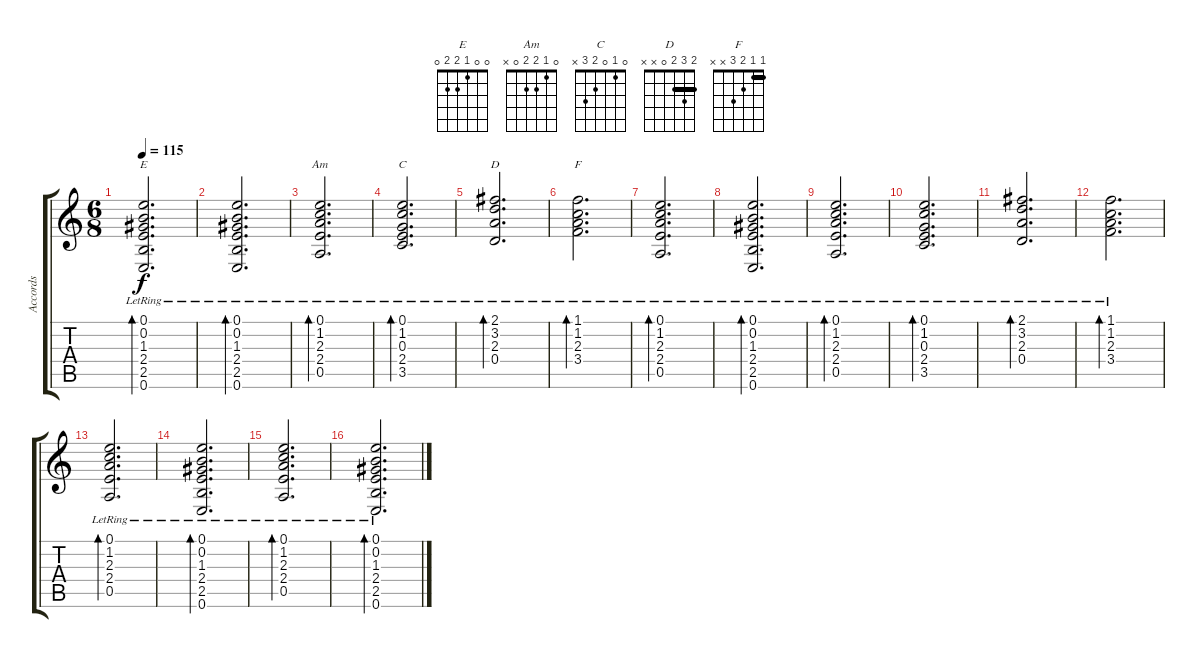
\track ("Accords" "Accords") {instrument acousticguitarnylon}
\staff {score tabs}
\tuning (E4 B3 G3 D3 A2 E2) {hide}
\chord ("E" 0 0 1 2 2 0)
\chord ("Am" 0 1 2 2 0 x)
\chord ("C" 0 1 0 2 3 x)
\chord ("D" 2 3 2 0 x x) {barre 2}
\chord ("F" 1 1 2 3 x x) {barre 1}
\ts (6 8)
\tempo 115
\clef g2
\ks c
(0.1{lr} 0.2{lr} 1.3{lr} 2.4{lr} 2.5{lr} 0.6{lr}).2{d bd 120 ch "E" dy f} |
(0.1{lr} 0.2{lr} 1.3{lr} 2.4{lr} 2.5{lr} 0.6{lr}).2{d bd 120} |
(0.1{lr} 1.2{lr} 2.3{lr} 2.4{lr} 0.5{lr}).2{d bd 120 ch "Am"} |
(0.1{lr} 1.2{lr} 0.3{lr} 2.4{lr} 3.5{lr}).2{d bd 120 ch "C"} |
(2.1{lr} 3.2{lr} 2.3{lr} 0.4{lr}).2{d bd 120 ch "D"} |
(1.1{lr} 1.2{lr} 2.3{lr} 3.4{lr}).2{d bd 120 ch "F"} |
(0.1{lr} 1.2{lr} 2.3{lr} 2.4{lr} 0.5{lr}).2{d bd 120} |
(0.1{lr} 0.2{lr} 1.3{lr} 2.4{lr} 2.5{lr} 0.6{lr}).2{d bd 120} |
(0.1{lr} 1.2{lr} 2.3{lr} 2.4{lr} 0.5{lr}).2{d bd 120} |
(0.1{lr} 1.2{lr} 0.3{lr} 2.4{lr} 3.5{lr}).2{d bd 120} |
(2.1{lr} 3.2{lr} 2.3{lr} 0.4{lr}).2{d bd 120} |
(1.1{lr} 1.2{lr} 2.3{lr} 3.4{lr}).2{d bd 120} |
(0.1{lr} 1.2{lr} 2.3{lr} 2.4{lr} 0.5{lr}).2{d bd 120} |
(0.1{lr} 0.2{lr} 1.3{lr} 2.4{lr} 2.5{lr} 0.6{lr}).2{d bd 120} |
(0.1{lr} 1.2{lr} 2.3{lr} 2.4{lr} 0.5{lr}).2{d bd 120} |
(0.1{lr} 0.2{lr} 1.3{lr} 2.4{lr} 2.5{lr} 0.6{lr}).2{d bd 120}
